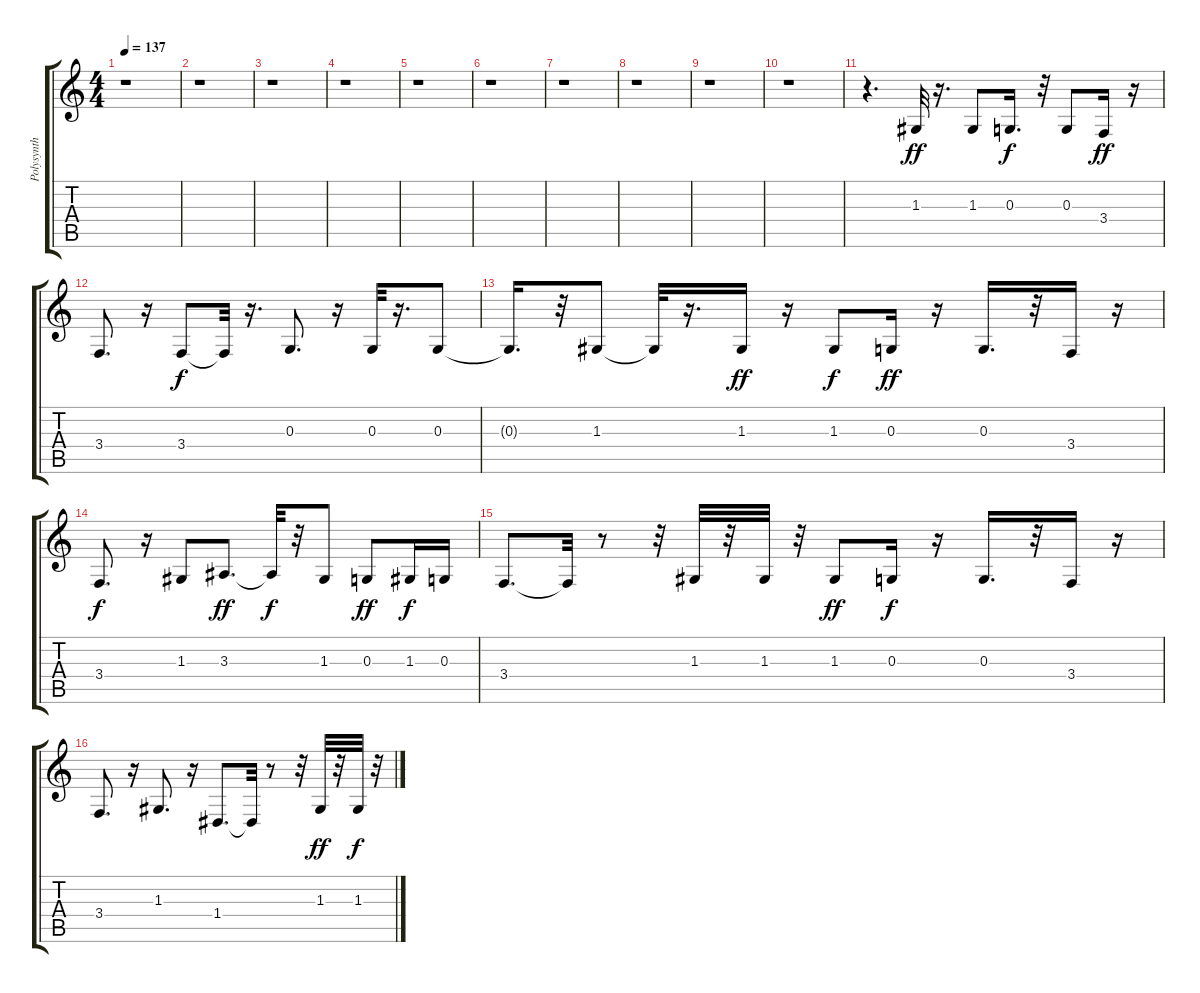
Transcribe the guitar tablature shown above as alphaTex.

\track ("Polysynth 2 (Keyboard)" "Polysynth ") {instrument pad3polysynth}
\staff {score tabs}
\tuning (E4 B3 G3 D3 A2 E2) {hide}
\ts (4 4)
\tempo 137
\clef g2
\ks c
r.1{dy ff} |
r.1 |
r.1 |
r.1 |
r.1 |
r.1 |
r.1 |
r.1 |
r.1 |
r.1 |
r.4{d} 1.3.32 r.16{d} 1.3.8 0.3.16{d dy f} r.32 0.3.8 3.4.16{dy ff} r.16 |
3.4.8{d} r.16 3.4.8{dy f} 3.4{t}.32 r.16{d} 0.3.8{d} r.16 0.3.32 r.16{d} 0.3.8 |
0.3{t}.16{d} r.32 1.3.8 1.3{t}.32 r.16{d} 1.3.16{dy ff} r.16 1.3.8{dy f} 0.3.16{dy ff} r.16 0.3.16{d} r.32 3.4.16 r.16 |
3.4.8{d dy f} r.16 1.3.8 3.3.8{d dy ff} 3.3{t}.32{dy f} r.32 1.3.8 0.3.8{dy ff} 1.3.16{dy f} 0.3.16 |
3.4.8{d} 3.4{t}.32 r.8 r.32 1.3.32 r.32 1.3.32 r.32 1.3.8{dy ff} 0.3.16{dy f} r.16 0.3.16{d} r.32 3.4.16 r.16 |
3.4.8{d} r.16 1.3.8{d} r.16 1.4.8{d} 1.4{t}.32 r.8 r.32 1.3.32{dy ff} r.32 1.3.32{dy f} r.32
